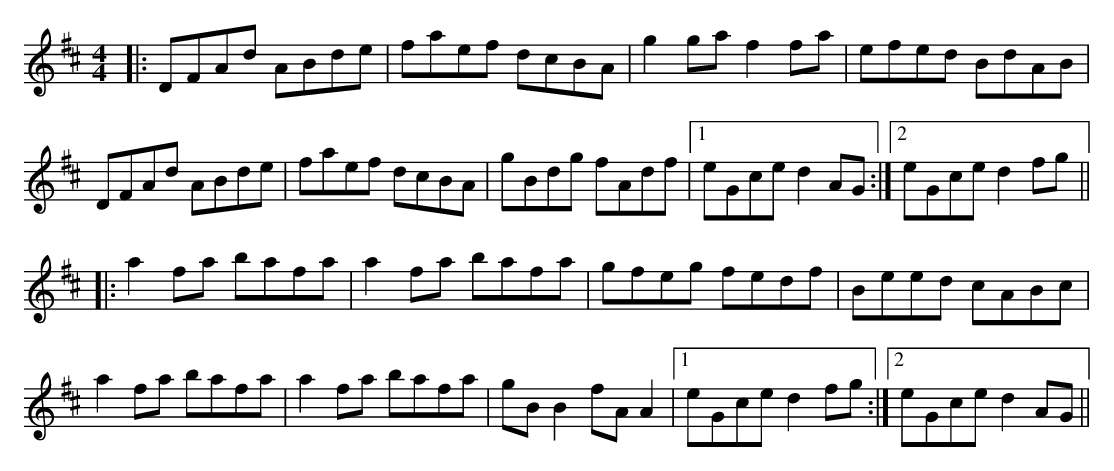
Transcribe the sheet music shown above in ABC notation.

X:1
M:4/4
K:D
|:DFAd ABde|faef dcBA|g2ga f2fa|efed BdAB|
DFAd ABde|faef dcBA|gBdg fAdf|1 eGce d2AG:|2 eGce d2fg||
|:a2fa bafa|a2fa bafa|gfeg fedf|Beed cABc|
a2fa bafa|a2fa bafa|gBB2 fAA2|1 eGce d2fg:|2 eGce d2AG||
